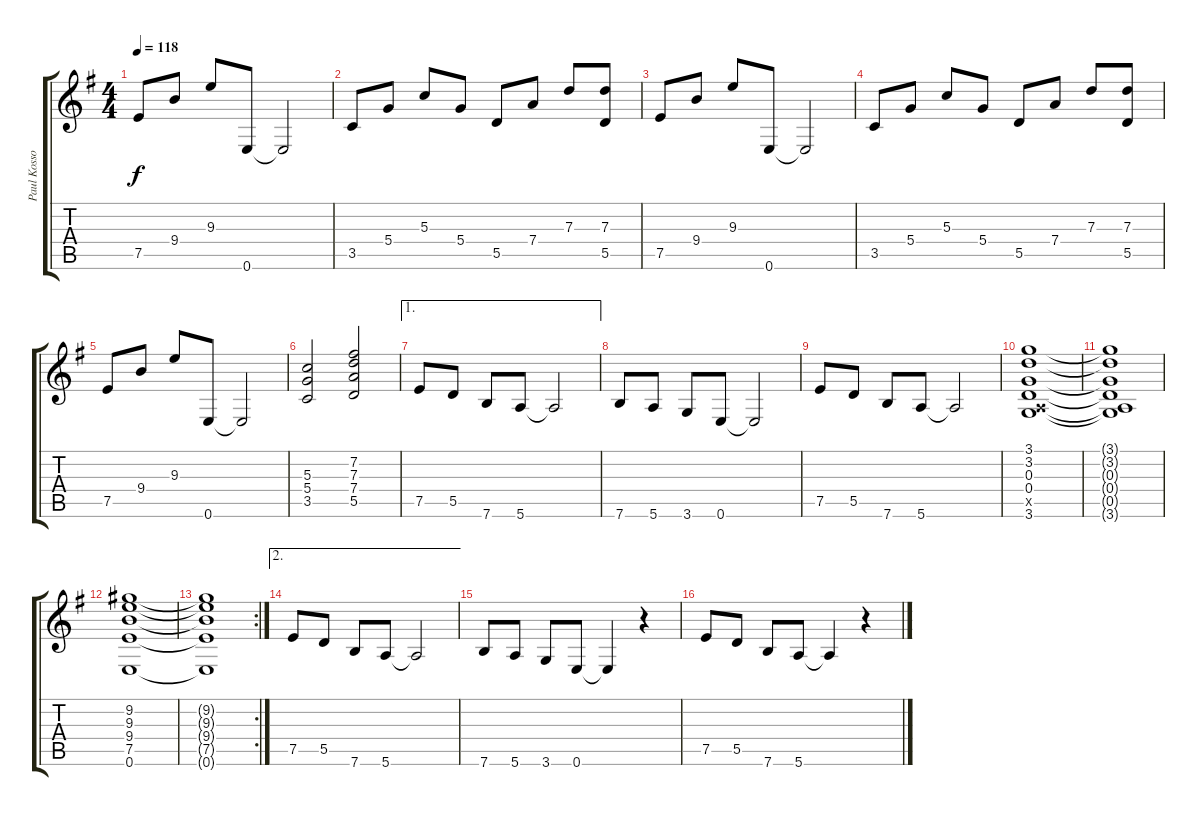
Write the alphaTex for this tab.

\track ("Paul Kossoff - Gtr.2" "Paul Kosso") {instrument overdrivenguitar}
\staff {score tabs}
\tuning (E4 B3 G3 D3 A2 E2) {hide}
\ts (4 4)
\tempo 118
\clef g2
\ks g
7.5.8{dy f} 9.4.8 9.3.8 0.6.8 0.6{t}.2 |
3.5.8 5.4.8 5.3.8 5.4.8 5.5.8 7.4.8 7.3.8 (7.3 5.5).8 |
7.5.8 9.4.8 9.3.8 0.6.8 0.6{t}.2 |
3.5.8 5.4.8 5.3.8 5.4.8 5.5.8 7.4.8 7.3.8 (7.3 5.5).8 |
7.5.8 9.4.8 9.3.8 0.6.8 0.6{t}.2 |
(5.3 5.4 3.5).2 (7.2 7.3 7.4 5.5).2 |
\ae 1
7.5.8 5.5.8 7.6.8 5.6.8 5.6{t}.2 |
7.6.8 5.6.8 3.6.8 0.6.8 0.6{t}.2 |
7.5.8 5.5.8 7.6.8 5.6.8 5.6{t}.2 |
(3.1 3.2 0.3 0.4 0.5{x} 3.6).1 |
(3.1{t} 3.2{t} 0.3{t} 0.4{t} 0.5{t} 3.6{t}).1 |
(9.2 9.3 9.4 7.5 0.6).1 |
\rc 2
(9.2{t} 9.3{t} 9.4{t} 7.5{t} 0.6{t}).1 |
\ae 2
7.5.8 5.5.8 7.6.8 5.6.8 5.6{t}.2 |
7.6.8 5.6.8 3.6.8 0.6.8 0.6{t}.4 r.4 |
7.5.8 5.5.8 7.6.8 5.6.8 5.6{t}.4 r.4
